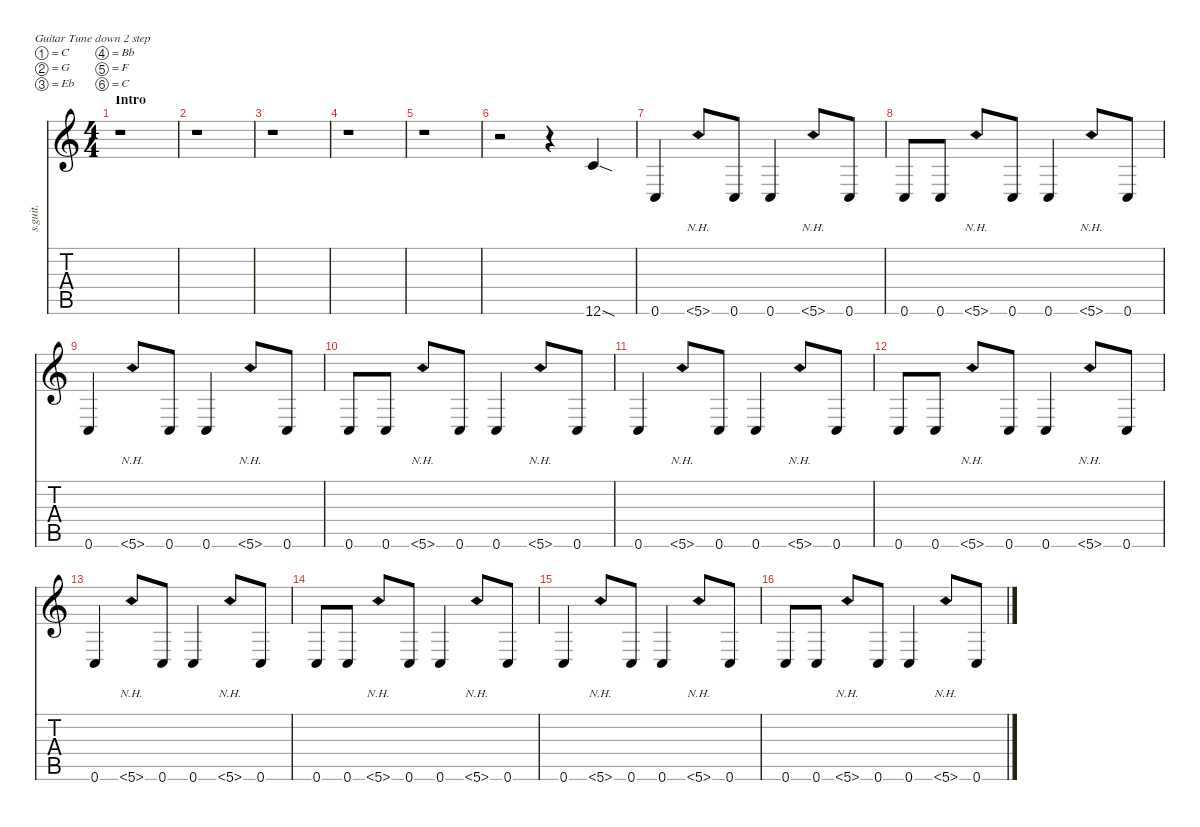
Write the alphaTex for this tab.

\defaultSystemsLayout 4
\hideDynamics
\bracketExtendMode nobrackets
\track ("Josh Homme" "s.guit.") {instrument distortionguitar}
\staff {score tabs}
\tuning (C4 G3 Eb3 Bb2 F2 C2)
\ts (4 4)
\beaming (8 2 2 2 2)
\section ("" "Intro")
\tempo (210 hide)
\clef g2
\ks c
r.1{dy f instrument distortionguitar} |
r.1 |
r.1 |
r.1 |
r.1 |
r.2 r.4 12.6{sod}.4{lyrics (0 "") lyrics (1 "") lyrics (2 "") lyrics (3 "") lyrics (4 "")} |
0.6.4{lyrics (0 "") lyrics (1 "") lyrics (2 "") lyrics (3 "") lyrics (4 "")} 5.6{nh}.8{lyrics (0 "") lyrics (1 "") lyrics (2 "") lyrics (3 "") lyrics (4 "")} 0.6.8{lyrics (0 "") lyrics (1 "") lyrics (2 "") lyrics (3 "") lyrics (4 "")} 0.6.4{lyrics (0 "") lyrics (1 "") lyrics (2 "") lyrics (3 "") lyrics (4 "")} 5.6{nh}.8{lyrics (0 "") lyrics (1 "") lyrics (2 "") lyrics (3 "") lyrics (4 "")} 0.6.8{lyrics (0 "") lyrics (1 "") lyrics (2 "") lyrics (3 "") lyrics (4 "")} |
0.6.8{lyrics (0 "") lyrics (1 "") lyrics (2 "") lyrics (3 "") lyrics (4 "")} 0.6.8{lyrics (0 "") lyrics (1 "") lyrics (2 "") lyrics (3 "") lyrics (4 "")} 5.6{nh}.8{lyrics (0 "") lyrics (1 "") lyrics (2 "") lyrics (3 "") lyrics (4 "")} 0.6.8{lyrics (0 "") lyrics (1 "") lyrics (2 "") lyrics (3 "") lyrics (4 "")} 0.6.4{lyrics (0 "") lyrics (1 "") lyrics (2 "") lyrics (3 "") lyrics (4 "")} 5.6{nh}.8{lyrics (0 "") lyrics (1 "") lyrics (2 "") lyrics (3 "") lyrics (4 "")} 0.6.8{lyrics (0 "") lyrics (1 "") lyrics (2 "") lyrics (3 "") lyrics (4 "")} |
0.6.4{lyrics (0 "") lyrics (1 "") lyrics (2 "") lyrics (3 "") lyrics (4 "")} 5.6{nh}.8{lyrics (0 "") lyrics (1 "") lyrics (2 "") lyrics (3 "") lyrics (4 "")} 0.6.8{lyrics (0 "") lyrics (1 "") lyrics (2 "") lyrics (3 "") lyrics (4 "")} 0.6.4{lyrics (0 "") lyrics (1 "") lyrics (2 "") lyrics (3 "") lyrics (4 "")} 5.6{nh}.8{lyrics (0 "") lyrics (1 "") lyrics (2 "") lyrics (3 "") lyrics (4 "")} 0.6.8{lyrics (0 "") lyrics (1 "") lyrics (2 "") lyrics (3 "") lyrics (4 "")} |
0.6.8{lyrics (0 "") lyrics (1 "") lyrics (2 "") lyrics (3 "") lyrics (4 "")} 0.6.8{lyrics (0 "") lyrics (1 "") lyrics (2 "") lyrics (3 "") lyrics (4 "")} 5.6{nh}.8{lyrics (0 "") lyrics (1 "") lyrics (2 "") lyrics (3 "") lyrics (4 "")} 0.6.8{lyrics (0 "") lyrics (1 "") lyrics (2 "") lyrics (3 "") lyrics (4 "")} 0.6.4{lyrics (0 "") lyrics (1 "") lyrics (2 "") lyrics (3 "") lyrics (4 "")} 5.6{nh}.8{lyrics (0 "") lyrics (1 "") lyrics (2 "") lyrics (3 "") lyrics (4 "")} 0.6.8{lyrics (0 "") lyrics (1 "") lyrics (2 "") lyrics (3 "") lyrics (4 "")} |
0.6.4{lyrics (0 "") lyrics (1 "") lyrics (2 "") lyrics (3 "") lyrics (4 "")} 5.6{nh}.8{lyrics (0 "") lyrics (1 "") lyrics (2 "") lyrics (3 "") lyrics (4 "")} 0.6.8{lyrics (0 "") lyrics (1 "") lyrics (2 "") lyrics (3 "") lyrics (4 "")} 0.6.4{lyrics (0 "") lyrics (1 "") lyrics (2 "") lyrics (3 "") lyrics (4 "")} 5.6{nh}.8{lyrics (0 "") lyrics (1 "") lyrics (2 "") lyrics (3 "") lyrics (4 "")} 0.6.8{lyrics (0 "") lyrics (1 "") lyrics (2 "") lyrics (3 "") lyrics (4 "")} |
0.6.8{lyrics (0 "") lyrics (1 "") lyrics (2 "") lyrics (3 "") lyrics (4 "")} 0.6.8{lyrics (0 "") lyrics (1 "") lyrics (2 "") lyrics (3 "") lyrics (4 "")} 5.6{nh}.8{lyrics (0 "") lyrics (1 "") lyrics (2 "") lyrics (3 "") lyrics (4 "")} 0.6.8{lyrics (0 "") lyrics (1 "") lyrics (2 "") lyrics (3 "") lyrics (4 "")} 0.6.4{lyrics (0 "") lyrics (1 "") lyrics (2 "") lyrics (3 "") lyrics (4 "")} 5.6{nh}.8{lyrics (0 "") lyrics (1 "") lyrics (2 "") lyrics (3 "") lyrics (4 "")} 0.6.8{lyrics (0 "") lyrics (1 "") lyrics (2 "") lyrics (3 "") lyrics (4 "")} |
0.6.4{lyrics (0 "") lyrics (1 "") lyrics (2 "") lyrics (3 "") lyrics (4 "")} 5.6{nh}.8{lyrics (0 "") lyrics (1 "") lyrics (2 "") lyrics (3 "") lyrics (4 "")} 0.6.8{lyrics (0 "") lyrics (1 "") lyrics (2 "") lyrics (3 "") lyrics (4 "")} 0.6.4{lyrics (0 "") lyrics (1 "") lyrics (2 "") lyrics (3 "") lyrics (4 "")} 5.6{nh}.8{lyrics (0 "") lyrics (1 "") lyrics (2 "") lyrics (3 "") lyrics (4 "")} 0.6.8{lyrics (0 "") lyrics (1 "") lyrics (2 "") lyrics (3 "") lyrics (4 "")} |
0.6.8{lyrics (0 "") lyrics (1 "") lyrics (2 "") lyrics (3 "") lyrics (4 "")} 0.6.8{lyrics (0 "") lyrics (1 "") lyrics (2 "") lyrics (3 "") lyrics (4 "")} 5.6{nh}.8{lyrics (0 "") lyrics (1 "") lyrics (2 "") lyrics (3 "") lyrics (4 "")} 0.6.8{lyrics (0 "") lyrics (1 "") lyrics (2 "") lyrics (3 "") lyrics (4 "")} 0.6.4{lyrics (0 "") lyrics (1 "") lyrics (2 "") lyrics (3 "") lyrics (4 "")} 5.6{nh}.8{lyrics (0 "") lyrics (1 "") lyrics (2 "") lyrics (3 "") lyrics (4 "")} 0.6.8{lyrics (0 "") lyrics (1 "") lyrics (2 "") lyrics (3 "") lyrics (4 "")} |
0.6.4{lyrics (0 "") lyrics (1 "") lyrics (2 "") lyrics (3 "") lyrics (4 "")} 5.6{nh}.8{lyrics (0 "") lyrics (1 "") lyrics (2 "") lyrics (3 "") lyrics (4 "")} 0.6.8{lyrics (0 "") lyrics (1 "") lyrics (2 "") lyrics (3 "") lyrics (4 "")} 0.6.4{lyrics (0 "") lyrics (1 "") lyrics (2 "") lyrics (3 "") lyrics (4 "")} 5.6{nh}.8{lyrics (0 "") lyrics (1 "") lyrics (2 "") lyrics (3 "") lyrics (4 "")} 0.6.8{lyrics (0 "") lyrics (1 "") lyrics (2 "") lyrics (3 "") lyrics (4 "")} |
0.6.8{lyrics (0 "") lyrics (1 "") lyrics (2 "") lyrics (3 "") lyrics (4 "")} 0.6.8{lyrics (0 "") lyrics (1 "") lyrics (2 "") lyrics (3 "") lyrics (4 "")} 5.6{nh}.8{lyrics (0 "") lyrics (1 "") lyrics (2 "") lyrics (3 "") lyrics (4 "")} 0.6.8{lyrics (0 "") lyrics (1 "") lyrics (2 "") lyrics (3 "") lyrics (4 "")} 0.6.4{lyrics (0 "") lyrics (1 "") lyrics (2 "") lyrics (3 "") lyrics (4 "")} 5.6{nh}.8{lyrics (0 "") lyrics (1 "") lyrics (2 "") lyrics (3 "") lyrics (4 "")} 0.6.8{lyrics (0 "") lyrics (1 "") lyrics (2 "") lyrics (3 "") lyrics (4 "")}
